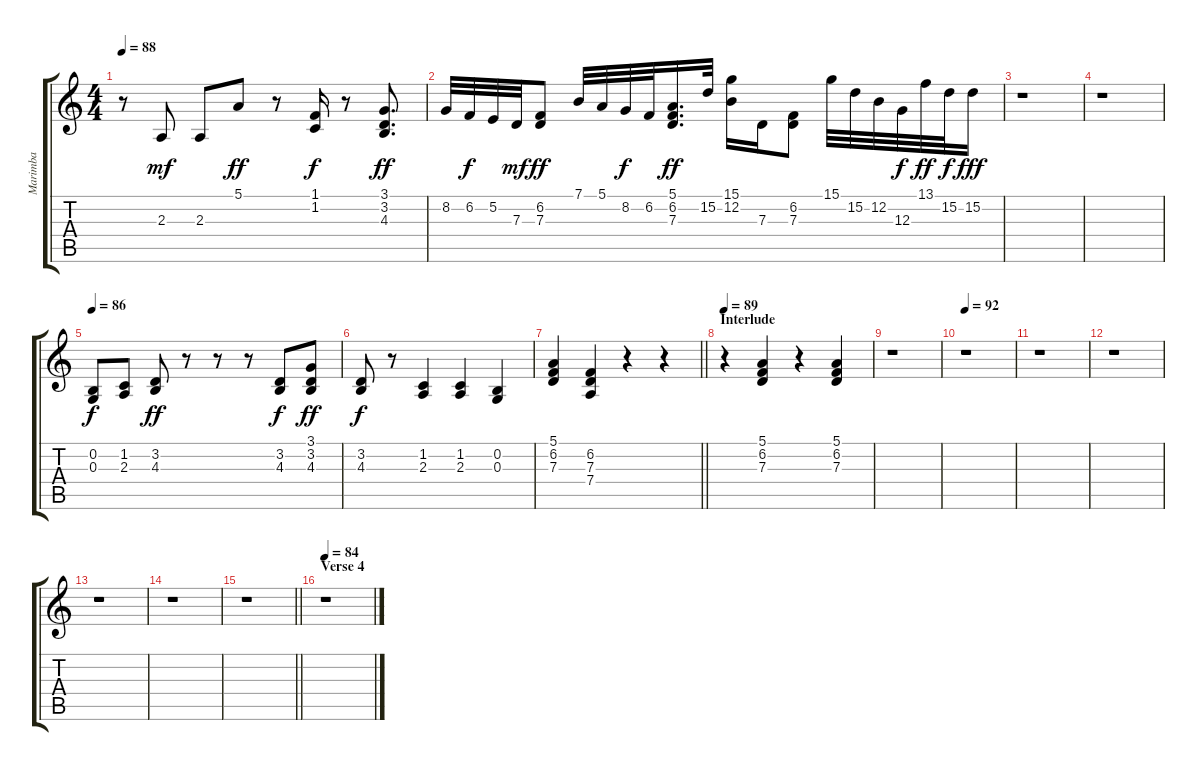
\track ("Marimba" "Marimba") {instrument marimba}
\staff {score tabs}
\tuning (E4 B3 G3 D3 A2 E2) {hide}
\ts (4 4)
\tempo 88
\clef g2
\ks c
r.8{dy ff} 2.3.8{dy mf} 2.3.8 5.1.8{dy ff} r.8 (1.1 1.2).16{dy f} r.8 (3.1 3.2 4.3).8{d dy ff} |
8.2.32 6.2.32{dy f} 5.2.32 7.3.32{dy mf} (6.2 7.3).8{dy ff} 7.1.32 5.1.32 8.2.32{dy f} 6.2.32 (5.1 6.2 7.3).16{d dy ff} 15.2.32 (15.1 12.2).16 7.3.16 (6.2 7.3).8 15.1.32 15.2.32 12.2.32 12.3.32{dy f} 13.1.32{dy ff} 15.2.32{dy f} 15.2.16{dy fff} |
r.1 |
r.1 |
\tempo 86
(0.2 0.3).8{dy f} (1.2 2.3).8 (3.2 4.3).8{dy ff} r.8 r.8 r.8 (3.2 4.3).8{dy f} (3.1 3.2 4.3).8{dy ff} |
(3.2 4.3).8{dy f} r.8 (1.2 2.3).4 (1.2 2.3).4 (0.2 0.3).4 |
\barLineRight lightlight
(5.1 6.2 7.3).4 (6.2 7.3 7.4).4 r.4 r.4 |
\section ("" "Interlude")
\tempo 89
r.4 (5.1 6.2 7.3).4 r.4 (5.1 6.2 7.3).4 |
r.1 |
\tempo 92
r.1 |
r.1 |
r.1 |
r.1 |
r.1 |
\barLineRight lightlight
r.1 |
\section ("" "Verse 4")
\tempo 84
r.1
